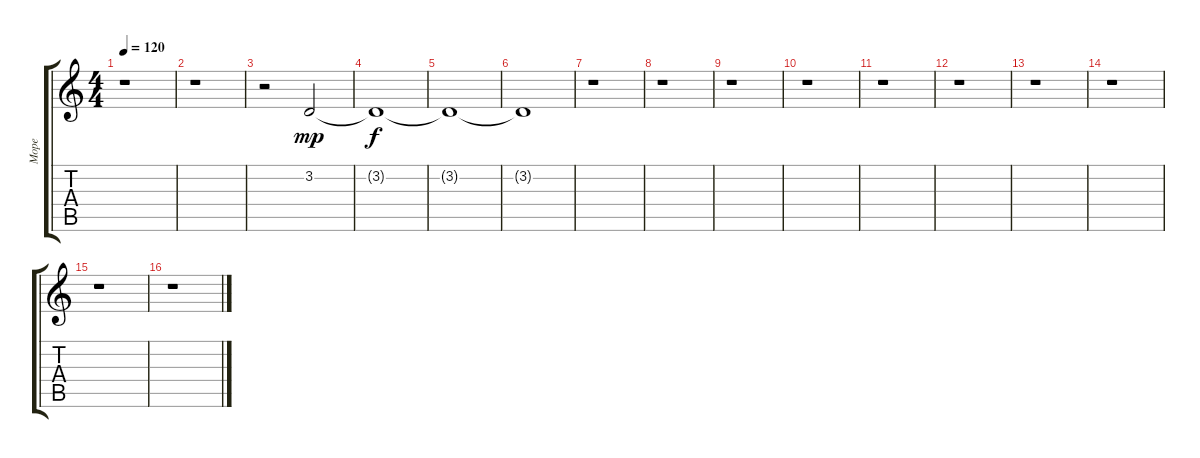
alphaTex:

\track ("Море" "Море") {instrument seashore}
\staff {score tabs}
\tuning (E4 B3 G3 D3 A2 E2) {hide}
\ts (4 4)
\tempo 120
\clef g2
\ks c
r.1{dy f} |
r.1 |
r.2 3.2.2{dy mp} |
3.2{t}.1{dy f} |
3.2{t}.1 |
3.2{t}.1 |
r.1 |
r.1 |
r.1 |
r.1 |
r.1 |
r.1 |
r.1 |
r.1 |
r.1 |
r.1
